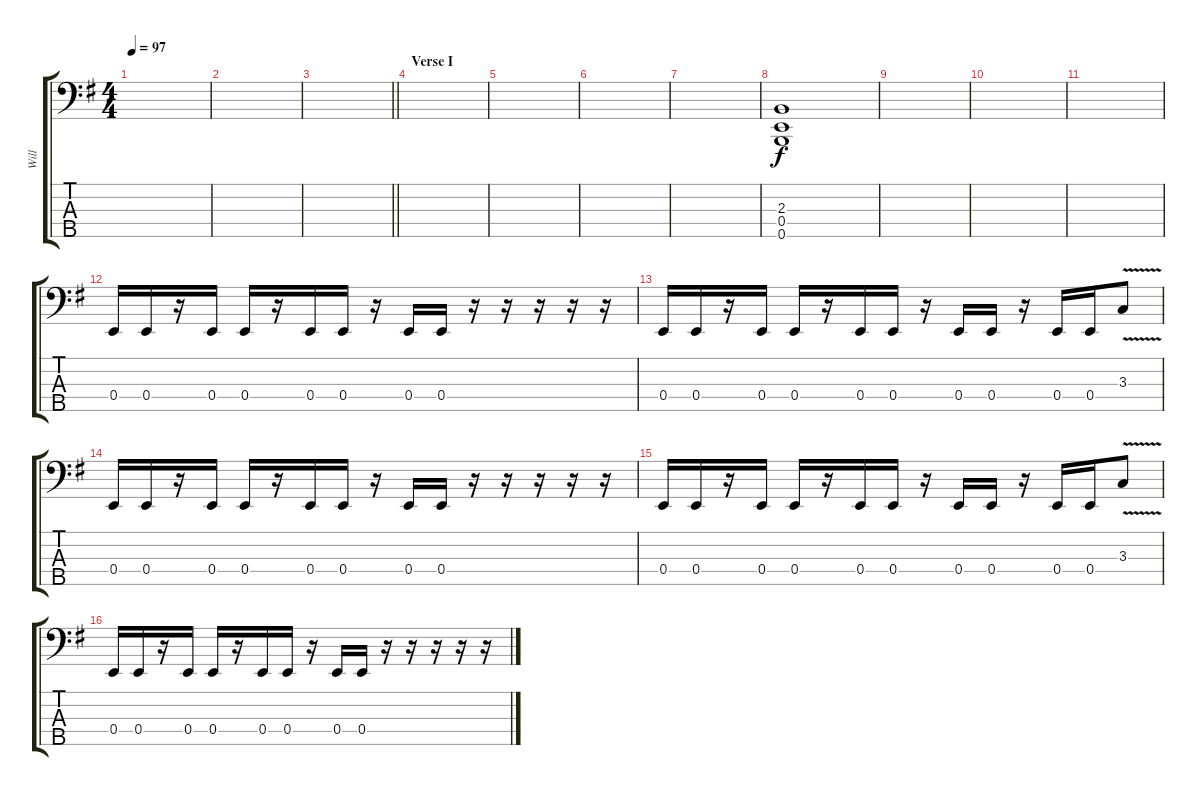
\track ("Will" "Will") {instrument electricbassfinger}
\staff {score tabs}
\tuning (G2 D2 A1 E1 B0) {hide}
\ts (4 4)
\tempo 97
\clef f4
\ks g
|
|
\barLineRight lightlight
|
\section ("" "Verse I")
|
|
|
|
(2.3 0.4 0.5).1{volume 16} |
|
|
|
0.4.16 0.4.16 r.16 0.4.16 0.4.16 r.16 0.4.16 0.4.16 r.16 0.4.16 0.4.16 r.16 r.16 r.16 r.16 r.16 |
0.4.16 0.4.16 r.16 0.4.16 0.4.16 r.16 0.4.16 0.4.16 r.16 0.4.16 0.4.16 r.16 0.4.16 0.4.16 3.3{v}.8 |
0.4.16 0.4.16 r.16 0.4.16 0.4.16 r.16 0.4.16 0.4.16 r.16 0.4.16 0.4.16 r.16 r.16 r.16 r.16 r.16 |
0.4.16 0.4.16 r.16 0.4.16 0.4.16 r.16 0.4.16 0.4.16 r.16 0.4.16 0.4.16 r.16 0.4.16 0.4.16 3.3{v}.8 |
0.4.16 0.4.16 r.16 0.4.16 0.4.16 r.16 0.4.16 0.4.16 r.16 0.4.16 0.4.16 r.16 r.16 r.16 r.16 r.16
